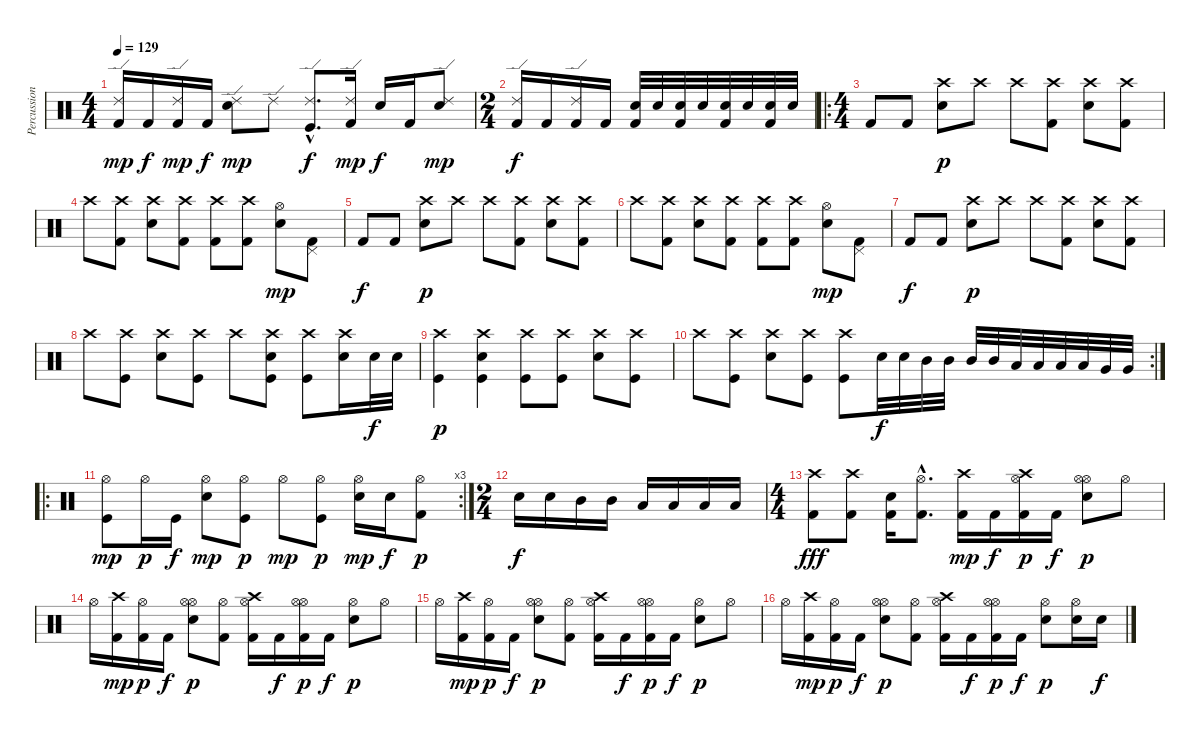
\track ("Percussions" "Percussion") {instrument percussion}
\staff {score}
\articulation defaults
\ts (4 4)
\tempo 129
\clef neutral
\ks c
("Ride (edge) 2" "Kick (hit) 2").16{dy mp} "Kick (hit) 2".16{dy f} ("Ride (edge) 2" "Kick (hit) 2").16{dy mp} "Kick (hit) 2".16{dy f} ("Ride (edge) 2" "Snare (hit) 2").8{dy mp} "Ride (edge) 2".8 ("Ride (edge) 2"{hac} "Kick (hit)"{hac}).8{d dy f} ("Ride (edge) 2" "Kick (hit) 2").16{dy mp} "Snare (hit) 2".16{dy f} "Kick (hit) 2".16 ("Ride (edge) 2" "Snare (hit) 2").8{dy mp} |
\ts (2 4)
("Ride (edge) 2" "Kick (hit) 2").16{dy f} "Kick (hit) 2".16 ("Ride (edge) 2" "Kick (hit) 2").16 "Kick (hit) 2".16 ("Snare (hit) 2" "Kick (hit) 2").32 "Snare (hit) 2".32 ("Snare (hit) 2" "Kick (hit) 2").32 "Snare (hit) 2".32 ("Snare (hit) 2" "Kick (hit) 2").32 "Snare (hit) 2".32 ("Snare (hit) 2" "Kick (hit) 2").32 "Snare (hit) 2".32 |
\ro
\ts (4 4)
"Kick (hit) 2".8 "Kick (hit) 2".8 ("Crash high (hit)" "Snare (hit) 2").8{dy p} "Crash high (hit)".8 "Crash high (hit)".8 ("Crash high (hit)" "Kick (hit) 2").8 ("Crash high (hit)" "Snare (hit) 2").8 ("Crash high (hit)" "Kick (hit) 2").8 |
"Crash high (hit)".8 ("Crash high (hit)" "Kick (hit) 2").8 ("Crash high (hit)" "Snare (hit) 2").8 ("Crash high (hit)" "Kick (hit) 2").8 ("Crash high (hit)" "Kick (hit) 2").8 ("Crash high (hit)" "Kick (hit) 2").8 ("Hi-Hat (open)" "Snare (hit) 2").8{dy mp} ("Pedal Hi-Hat (hit)" "Kick (hit) 2").8 |
"Kick (hit) 2".8{dy f} "Kick (hit) 2".8 ("Crash high (hit)" "Snare (hit) 2").8{dy p} "Crash high (hit)".8 "Crash high (hit)".8 ("Crash high (hit)" "Kick (hit) 2").8 ("Crash high (hit)" "Snare (hit) 2").8 ("Crash high (hit)" "Kick (hit) 2").8 |
"Crash high (hit)".8 ("Crash high (hit)" "Kick (hit) 2").8 ("Crash high (hit)" "Snare (hit) 2").8 ("Crash high (hit)" "Kick (hit) 2").8 ("Crash high (hit)" "Kick (hit) 2").8 ("Crash high (hit)" "Kick (hit) 2").8 ("Hi-Hat (open)" "Snare (hit) 2").8{dy mp} ("Pedal Hi-Hat (hit)" "Kick (hit) 2").8 |
"Kick (hit) 2".8{dy f} "Kick (hit) 2".8 ("Crash high (hit)" "Snare (hit) 2").8{dy p} "Crash high (hit)".8 "Crash high (hit)".8 ("Crash high (hit)" "Kick (hit) 2").8 ("Crash high (hit)" "Snare (hit) 2").8 ("Crash high (hit)" "Kick (hit) 2").8 |
"Crash high (hit)".8 ("Crash high (hit)" "Kick (hit)").8 ("Crash high (hit)" "Snare (hit) 2").8 ("Crash high (hit)" "Kick (hit)").8 "Crash high (hit)".8 ("Crash high (hit)" "Snare (hit) 2" "Kick (hit)").8 ("Crash high (hit)" "Kick (hit)").8 ("Crash high (hit)" "Snare (hit) 2").16 "Snare (hit) 2".32{dy f} "Snare (hit) 2".32 |
("Crash high (hit)" "Kick (hit)").4{dy p} ("Crash high (hit)" "Snare (hit) 2" "Kick (hit)").4 ("Crash high (hit)" "Kick (hit)").8 ("Crash high (hit)" "Kick (hit)").8 ("Crash high (hit)" "Snare (hit) 2").8 ("Crash high (hit)" "Kick (hit)").8 |
\rc 2 "Crash high (hit)".8
("Crash high (hit)" "Kick (hit)").8 ("Crash high (hit)" "Snare (hit) 2").8 ("Crash high (hit)" "Kick (hit)").8 ("Crash high (hit)" "Kick (hit)").8 "Snare (hit) 2".32{dy f} "Snare (hit) 2".32 "Mid Tom (hit)".32 "Mid Tom (hit)".32 "Mid Tom (hit)".32 "Mid Tom (hit)".32 "Low Tom (hit)".32 "Low Tom (hit)".32 "Low Tom (hit)".32 "Low Tom (hit)".32 "Very Low Tom (hit)".32 "Very Low Tom (hit)".32 |
\ro
\rc 3
("Hi-Hat (open)" "Kick (hit)").8{dy mp} "Hi-Hat (open)".16{dy p} "Kick (hit)".16{dy f} ("Hi-Hat (open)" "Snare (hit) 2").8{dy mp} ("Hi-Hat (open)" "Kick (hit)").8{dy p} "Hi-Hat (open)".8{dy mp} ("Hi-Hat (open)" "Kick (hit)").8{dy p} ("Hi-Hat (open)" "Snare (hit) 2").16{dy mp} "Snare (hit) 2".16{dy f} ("Hi-Hat (open)" "Kick (hit) 2").8{dy p} |
\ts (2 4)
"Snare (hit) 2".16{dy f} "Snare (hit) 2".16 "Mid Tom (hit)".16 "Mid Tom (hit)".16 "Low Tom (hit)".16 "Low Tom (hit)".16 "Low Tom (hit)".16 "Low Tom (hit)".16 |
\ts (4 4)
("Crash high (hit)" "Kick (hit) 2").8{dy fff} ("Crash high (hit)" "Kick (hit) 2").8 ("Snare (hit) 2" "Kick (hit) 2").16 ("Hi-Hat (open)"{hac} "Kick (hit) 2"{hac}).8{d} ("Crash high (hit)" "Kick (hit) 2").16{dy mp} "Kick (hit) 2".16{dy f} ("Crash high (hit)" "Hi-Hat (open)" "Kick (hit) 2").16{dy p} "Kick (hit) 2".16{dy f} ("Hi-Hat (open)" "Hi-Hat (open)" "Snare (hit) 2").8{dy p} "Hi-Hat (open)".8 |
"Hi-Hat (open)".16 ("Crash high (hit)" "Kick (hit) 2").16{dy mp} ("Hi-Hat (open)" "Kick (hit) 2").16{dy p} "Kick (hit) 2".16{dy f} ("Hi-Hat (open)" "Hi-Hat (open)" "Snare (hit) 2").8{dy p} ("Hi-Hat (open)" "Kick (hit) 2").8 ("Crash high (hit)" "Hi-Hat (open)" "Kick (hit) 2").16 "Kick (hit) 2".16{dy f} ("Hi-Hat (open)" "Hi-Hat (open)" "Kick (hit) 2").16{dy p} "Kick (hit) 2".16{dy f} ("Hi-Hat (open)" "Snare (hit) 2").8{dy p} "Hi-Hat (open)".8 |
"Hi-Hat (open)".16 ("Crash high (hit)" "Kick (hit) 2").16{dy mp} ("Hi-Hat (open)" "Kick (hit) 2").16{dy p} "Kick (hit) 2".16{dy f} ("Hi-Hat (open)" "Hi-Hat (open)" "Snare (hit) 2").8{dy p} ("Hi-Hat (open)" "Kick (hit) 2").8 ("Crash high (hit)" "Hi-Hat (open)" "Kick (hit) 2").16 "Kick (hit) 2".16{dy f} ("Hi-Hat (open)" "Hi-Hat (open)" "Kick (hit) 2").16{dy p} "Kick (hit) 2".16{dy f} ("Hi-Hat (open)" "Snare (hit) 2").8{dy p} "Hi-Hat (open)".8 |
"Hi-Hat (open)".16 ("Crash high (hit)" "Kick (hit) 2").16{dy mp} ("Hi-Hat (open)" "Kick (hit) 2").16{dy p} "Kick (hit) 2".16{dy f} ("Hi-Hat (open)" "Hi-Hat (open)" "Snare (hit) 2").8{dy p} ("Hi-Hat (open)" "Kick (hit) 2").8 ("Crash high (hit)" "Hi-Hat (open)" "Kick (hit) 2").16 "Kick (hit) 2".16{dy f} ("Hi-Hat (open)" "Hi-Hat (open)" "Kick (hit) 2").16{dy p} "Kick (hit) 2".16{dy f} ("Hi-Hat (open)" "Snare (hit) 2").8{dy p} ("Hi-Hat (open)" "Snare (hit) 2").16 "Snare (hit) 2".16{dy f}
